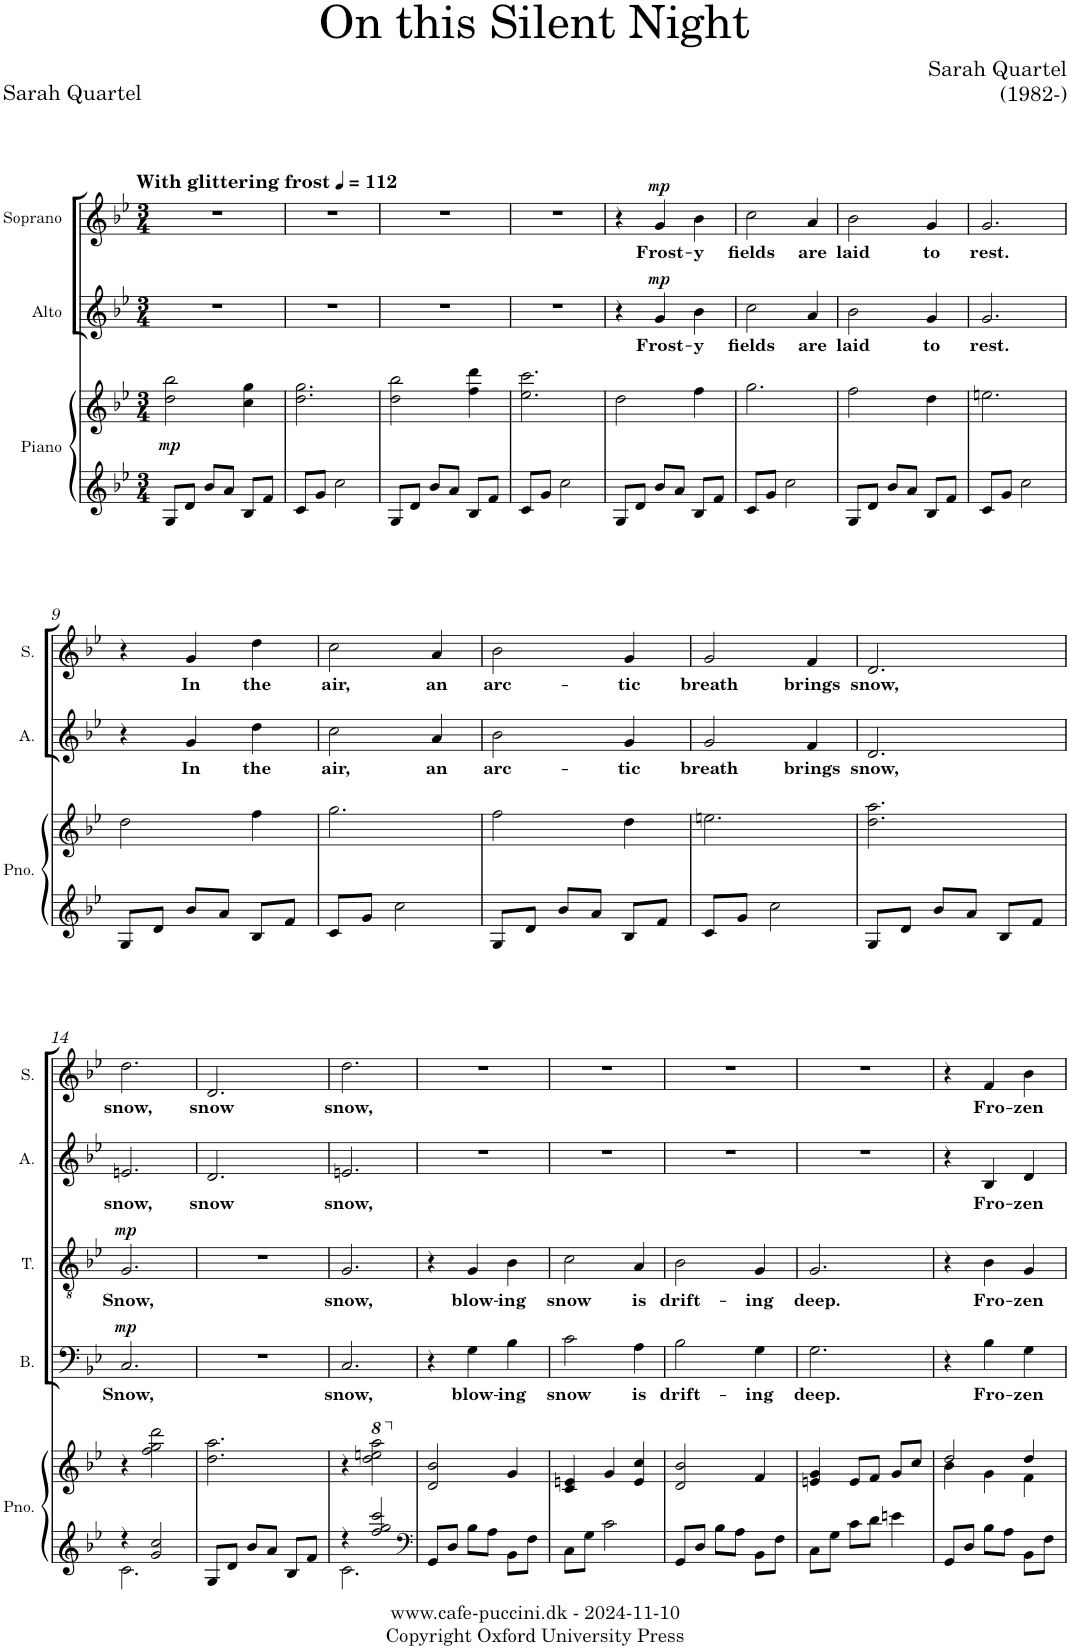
**kern	**kern	**dynam	**kern	**text	**dynam	**kern	**text	**dynam	**kern	**text	**dynam	**kern	**text	**dynam
*part5	*part5	*part5	*part4	*part4	*part4	*part3	*part3	*part3	*part2	*part2	*part2	*part1	*part1	*part1
*staff6	*staff5	*staff5/6	*staff4	*staff4	*staff4	*staff3	*staff3	*staff3	*staff2	*staff2	*staff2	*staff1	*staff1	*staff1
*I"Piano	*	*	*I"Bass	*	*	*I"Tenor	*	*	*I"Alto	*	*	*I"Soprano	*	*
*I'Pno.	*	*	*I'B.	*	*	*I'T.	*	*	*I'A.	*	*	*I'S.	*	*
*	*	*	*stria5	*	*	*stria5	*	*	*	*	*	*	*	*
*clefG2	*clefG2	*	*clefF4	*	*	*clefGv2	*	*	*clefG2	*	*	*clefG2	*	*
*k[b-e-]	*k[b-e-]	*	*k[b-e-]	*	*	*k[b-e-]	*	*	*k[b-e-]	*	*	*k[b-e-]	*	*
*M3/4	*M3/4	*	*M3/4	*	*	*M3/4	*	*	*M3/4	*	*	*M3/4	*	*
*MM112	*MM112	*	*MM112	*	*	*MM112	*	*	*MM112	*	*	*MM112	*	*
=1	=1	=1	=1	=1	=1	=1	=1	=1	=1	=1	=1	=1	=1	=1
!	!	!	!	!	!	!	!	!	!	!	!	!LO:TX:a:B:t=With glittering frost	!	!
!	!	!LO:DY:b	!	!	!	!	!	!	!	!	!	!	!	!
8G/L	2dd\ 2bb-\	mp	2.r	.	.	2.r	.	.	2.r	.	.	2.r	.	.
8d/J	.	.	.	.	.	.	.	.	.	.	.	.	.	.
8b-/L	.	.	.	.	.	.	.	.	.	.	.	.	.	.
8a/J	.	.	.	.	.	.	.	.	.	.	.	.	.	.
8B-/L	4cc\ 4gg\	.	.	.	.	.	.	.	.	.	.	.	.	.
8f/J	.	.	.	.	.	.	.	.	.	.	.	.	.	.
=2	=2	=2	=2	=2	=2	=2	=2	=2	=2	=2	=2	=2	=2	=2
8c/L	2.dd\ 2.gg\	.	2.r	.	.	2.r	.	.	2.r	.	.	2.r	.	.
8g/J	.	.	.	.	.	.	.	.	.	.	.	.	.	.
2cc\	.	.	.	.	.	.	.	.	.	.	.	.	.	.
=3	=3	=3	=3	=3	=3	=3	=3	=3	=3	=3	=3	=3	=3	=3
8G/L	2dd\ 2bb-\	.	2.r	.	.	2.r	.	.	2.r	.	.	2.r	.	.
8d/J	.	.	.	.	.	.	.	.	.	.	.	.	.	.
8b-/L	.	.	.	.	.	.	.	.	.	.	.	.	.	.
8a/J	.	.	.	.	.	.	.	.	.	.	.	.	.	.
8B-/L	4ff\ 4ddd\	.	.	.	.	.	.	.	.	.	.	.	.	.
8f/J	.	.	.	.	.	.	.	.	.	.	.	.	.	.
=4	=4	=4	=4	=4	=4	=4	=4	=4	=4	=4	=4	=4	=4	=4
8c/L	2.ee-\ 2.ccc\	.	2.r	.	.	2.r	.	.	2.r	.	.	2.r	.	.
8g/J	.	.	.	.	.	.	.	.	.	.	.	.	.	.
2cc\	.	.	.	.	.	.	.	.	.	.	.	.	.	.
=5	=5	=5	=5	=5	=5	=5	=5	=5	=5	=5	=5	=5	=5	=5
8G/L	2dd\	.	2.r	.	.	2.r	.	.	4r	.	.	4r	.	.
8d/J	.	.	.	.	.	.	.	.	.	.	.	.	.	.
!	!	!	!	!	!	!	!	!	!	!LO:LY:b	!LO:DY:a	!	!LO:LY:b	!LO:DY:a
8b-/L	.	.	.	.	.	.	.	.	4g/	Frost-	mp	4g/	Frost-	mp
8a/J	.	.	.	.	.	.	.	.	.	.	.	.	.	.
!	!	!	!	!	!	!	!	!	!	!LO:LY:b	!	!	!LO:LY:b	!
8B-/L	4ff\	.	.	.	.	.	.	.	4b-\	-y	.	4b-\	-y	.
8f/J	.	.	.	.	.	.	.	.	.	.	.	.	.	.
=6	=6	=6	=6	=6	=6	=6	=6	=6	=6	=6	=6	=6	=6	=6
!	!	!	!	!	!	!	!	!	!	!LO:LY:b	!	!	!LO:LY:b	!
8c/L	2.gg\	.	2.r	.	.	2.r	.	.	2cc\	fields	.	2cc\	fields	.
8g/J	.	.	.	.	.	.	.	.	.	.	.	.	.	.
2cc\	.	.	.	.	.	.	.	.	.	.	.	.	.	.
!	!	!	!	!	!	!	!	!	!	!LO:LY:b	!	!	!LO:LY:b	!
.	.	.	.	.	.	.	.	.	4a/	are	.	4a/	are	.
=7	=7	=7	=7	=7	=7	=7	=7	=7	=7	=7	=7	=7	=7	=7
!	!	!	!	!	!	!	!	!	!	!LO:LY:b	!	!	!LO:LY:b	!
8G/L	2ff\	.	2.r	.	.	2.r	.	.	2b-\	laid	.	2b-\	laid	.
8d/J	.	.	.	.	.	.	.	.	.	.	.	.	.	.
8b-/L	.	.	.	.	.	.	.	.	.	.	.	.	.	.
8a/J	.	.	.	.	.	.	.	.	.	.	.	.	.	.
!	!	!	!	!	!	!	!	!	!	!LO:LY:b	!	!	!LO:LY:b	!
8B-/L	4dd\	.	.	.	.	.	.	.	4g/	to	.	4g/	to	.
8f/J	.	.	.	.	.	.	.	.	.	.	.	.	.	.
=8	=8	=8	=8	=8	=8	=8	=8	=8	=8	=8	=8	=8	=8	=8
!	!	!	!	!	!	!	!	!	!	!LO:LY:b	!	!	!LO:LY:b	!
8c/L	2.een\	.	2.r	.	.	2.r	.	.	2.g/	rest.	.	2.g/	rest.	.
8g/J	.	.	.	.	.	.	.	.	.	.	.	.	.	.
2cc\	.	.	.	.	.	.	.	.	.	.	.	.	.	.
!!LO:LB:g=z
=9	=9	=9	=9	=9	=9	=9	=9	=9	=9	=9	=9	=9	=9	=9
8G/L	2dd\	.	2.r	.	.	2.r	.	.	4r	.	.	4r	.	.
8d/J	.	.	.	.	.	.	.	.	.	.	.	.	.	.
!	!	!	!	!	!	!	!	!	!	!LO:LY:b	!	!	!LO:LY:b	!
8b-/L	.	.	.	.	.	.	.	.	4g/	In	.	4g/	In	.
8a/J	.	.	.	.	.	.	.	.	.	.	.	.	.	.
!	!	!	!	!	!	!	!	!	!	!LO:LY:b	!	!	!LO:LY:b	!
8B-/L	4ff\	.	.	.	.	.	.	.	4dd\	the	.	4dd\	the	.
8f/J	.	.	.	.	.	.	.	.	.	.	.	.	.	.
=10	=10	=10	=10	=10	=10	=10	=10	=10	=10	=10	=10	=10	=10	=10
!	!	!	!	!	!	!	!	!	!	!LO:LY:b	!	!	!LO:LY:b	!
8c/L	2.gg\	.	2.r	.	.	2.r	.	.	2cc\	air,	.	2cc\	air,	.
8g/J	.	.	.	.	.	.	.	.	.	.	.	.	.	.
2cc\	.	.	.	.	.	.	.	.	.	.	.	.	.	.
!	!	!	!	!	!	!	!	!	!	!LO:LY:b	!	!	!LO:LY:b	!
.	.	.	.	.	.	.	.	.	4a/	an	.	4a/	an	.
=11	=11	=11	=11	=11	=11	=11	=11	=11	=11	=11	=11	=11	=11	=11
!	!	!	!	!	!	!	!	!	!	!LO:LY:b	!	!	!LO:LY:b	!
8G/L	2ff\	.	2.r	.	.	2.r	.	.	2b-\	arc-	.	2b-\	arc-	.
8d/J	.	.	.	.	.	.	.	.	.	.	.	.	.	.
8b-/L	.	.	.	.	.	.	.	.	.	.	.	.	.	.
8a/J	.	.	.	.	.	.	.	.	.	.	.	.	.	.
!	!	!	!	!	!	!	!	!	!	!LO:LY:b	!	!	!LO:LY:b	!
8B-/L	4dd\	.	.	.	.	.	.	.	4g/	-tic	.	4g/	-tic	.
8f/J	.	.	.	.	.	.	.	.	.	.	.	.	.	.
=12	=12	=12	=12	=12	=12	=12	=12	=12	=12	=12	=12	=12	=12	=12
!	!	!	!	!	!	!	!	!	!	!LO:LY:b	!	!	!LO:LY:b	!
8c/L	2.een\	.	2.r	.	.	2.r	.	.	2g/	breath	.	2g/	breath	.
8g/J	.	.	.	.	.	.	.	.	.	.	.	.	.	.
2cc\	.	.	.	.	.	.	.	.	.	.	.	.	.	.
!	!	!	!	!	!	!	!	!	!	!LO:LY:b	!	!	!LO:LY:b	!
.	.	.	.	.	.	.	.	.	4f/	brings	.	4f/	brings	.
=13	=13	=13	=13	=13	=13	=13	=13	=13	=13	=13	=13	=13	=13	=13
!	!	!	!	!	!	!	!	!	!	!LO:LY:b	!	!	!LO:LY:b	!
8G/L	2.dd\ 2.aa\	.	2.r	.	.	2.r	.	.	2.d/	snow,	.	2.d/	snow,	.
8d/J	.	.	.	.	.	.	.	.	.	.	.	.	.	.
8b-/L	.	.	.	.	.	.	.	.	.	.	.	.	.	.
8a/J	.	.	.	.	.	.	.	.	.	.	.	.	.	.
8B-/L	.	.	.	.	.	.	.	.	.	.	.	.	.	.
8f/J	.	.	.	.	.	.	.	.	.	.	.	.	.	.
!!LO:LB:g=z
=14	=14	=14	=14	=14	=14	=14	=14	=14	=14	=14	=14	=14	=14	=14
*^	*	*	*	*	*	*	*	*	*	*	*	*	*	*
!	!	!	!	!	!LO:LY:b	!LO:DY:a	!	!LO:LY:b	!LO:DY:a	!	!LO:LY:b	!	!	!LO:LY:b	!
4r	2.c\	4r	.	2.C/	Snow,	mp	2.G/	Snow,	mp	2.en/	snow,	.	2.dd\	snow,	.
2g/ 2cc/	.	2ff\ 2gg\ 2ddd\	.	.	.	.	.	.	.	.	.	.	.	.	.
*v	*v	*	*	*	*	*	*	*	*	*	*	*	*	*	*
=15	=15	=15	=15	=15	=15	=15	=15	=15	=15	=15	=15	=15	=15	=15
!	!	!	!	!	!	!	!	!	!	!LO:LY:b	!	!	!LO:LY:b	!
8G/L	2.dd\ 2.aa\	.	2.r	.	.	2.r	.	.	2.d/	snow	.	2.d/	snow	.
8d/J	.	.	.	.	.	.	.	.	.	.	.	.	.	.
8b-/L	.	.	.	.	.	.	.	.	.	.	.	.	.	.
8a/J	.	.	.	.	.	.	.	.	.	.	.	.	.	.
8B-/L	.	.	.	.	.	.	.	.	.	.	.	.	.	.
8f/J	.	.	.	.	.	.	.	.	.	.	.	.	.	.
=16	=16	=16	=16	=16	=16	=16	=16	=16	=16	=16	=16	=16	=16	=16
*^	*	*	*	*	*	*	*	*	*	*	*	*	*	*
!	!	!	!	!	!LO:LY:b	!	!	!LO:LY:b	!	!	!LO:LY:b	!	!	!LO:LY:b	!
4r	2.c\	4r	.	2.C/	snow,	.	2.G/	snow,	.	2.en/	snow,	.	2.dd\	snow,	.
*	*	*8va	*	*	*	*	*	*	*	*	*	*	*	*	*
2ff/ 2gg/ 2ccc/	.	2ddd\ 2eeen\ 2aaa\	.	.	.	.	.	.	.	.	.	.	.	.	.
*v	*v	*	*	*	*	*	*	*	*	*	*	*	*	*	*
=17	=17	=17	=17	=17	=17	=17	=17	=17	=17	=17	=17	=17	=17	=17
*clefF4	*	*	*	*	*	*	*	*	*	*	*	*	*	*
*	*X8va	*	*	*	*	*	*	*	*	*	*	*	*	*
8GG/L	2d/ 2b-/	.	4r	.	.	4r	.	.	2.r	.	.	2.r	.	.
8D/J	.	.	.	.	.	.	.	.	.	.	.	.	.	.
!	!	!	!	!LO:LY:b	!	!	!LO:LY:b	!	!	!	!	!	!	!
8B-\L	.	.	4G\	blow-	.	4G/	blow-	.	.	.	.	.	.	.
8A\J	.	.	.	.	.	.	.	.	.	.	.	.	.	.
!	!	!	!	!LO:LY:b	!	!	!LO:LY:b	!	!	!	!	!	!	!
8BB-\L	4g/	.	4B-\	-ing	.	4B-\	-ing	.	.	.	.	.	.	.
8F\J	.	.	.	.	.	.	.	.	.	.	.	.	.	.
=18	=18	=18	=18	=18	=18	=18	=18	=18	=18	=18	=18	=18	=18	=18
!	!	!	!	!LO:LY:b	!	!	!LO:LY:b	!	!	!	!	!	!	!
8C\L	4c/ 4en/	.	2c\	snow	.	2c\	snow	.	2.r	.	.	2.r	.	.
8G\J	.	.	.	.	.	.	.	.	.	.	.	.	.	.
2c\	4g/	.	.	.	.	.	.	.	.	.	.	.	.	.
!	!	!	!	!LO:LY:b	!	!	!LO:LY:b	!	!	!	!	!	!	!
.	4e/ 4cc/	.	4A\	is	.	4A/	is	.	.	.	.	.	.	.
=19	=19	=19	=19	=19	=19	=19	=19	=19	=19	=19	=19	=19	=19	=19
!	!	!	!	!LO:LY:b	!	!	!LO:LY:b	!	!	!	!	!	!	!
8GG/L	2d/ 2b-/	.	2B-\	drift-	.	2B-\	drift-	.	2.r	.	.	2.r	.	.
8D/J	.	.	.	.	.	.	.	.	.	.	.	.	.	.
8B-\L	.	.	.	.	.	.	.	.	.	.	.	.	.	.
8A\J	.	.	.	.	.	.	.	.	.	.	.	.	.	.
!	!	!	!	!LO:LY:b	!	!	!LO:LY:b	!	!	!	!	!	!	!
8BB-\L	4f/	.	4G\	-ing	.	4G/	-ing	.	.	.	.	.	.	.
8F\J	.	.	.	.	.	.	.	.	.	.	.	.	.	.
=20	=20	=20	=20	=20	=20	=20	=20	=20	=20	=20	=20	=20	=20	=20
!	!	!	!	!LO:LY:b	!	!	!LO:LY:b	!	!	!	!	!	!	!
8C\L	4en/ 4g/	.	2.G\	deep.	.	2.G/	deep.	.	2.r	.	.	2.r	.	.
8G\J	.	.	.	.	.	.	.	.	.	.	.	.	.	.
8c\L	8e/L	.	.	.	.	.	.	.	.	.	.	.	.	.
8d\J	8f/J	.	.	.	.	.	.	.	.	.	.	.	.	.
4en\	8g/L	.	.	.	.	.	.	.	.	.	.	.	.	.
.	8cc/J	.	.	.	.	.	.	.	.	.	.	.	.	.
=21	=21	=21	=21	=21	=21	=21	=21	=21	=21	=21	=21	=21	=21	=21
*	*^	*	*	*	*	*	*	*	*	*	*	*	*	*
8GG/L	2dd/	4b-\	.	4r	.	.	4r	.	.	4r	.	.	4r	.	.
8D/J	.	.	.	.	.	.	.	.	.	.	.	.	.	.	.
!	!	!	!	!	!LO:LY:b	!	!	!LO:LY:b	!	!	!LO:LY:b	!	!	!LO:LY:b	!
8B-\L	.	4g\	.	4B-\	Fro-	.	4B-\	Fro-	.	4B-/	Fro-	.	4f/	Fro-	.
8A\J	.	.	.	.	.	.	.	.	.	.	.	.	.	.	.
!	!	!	!	!	!LO:LY:b	!	!	!LO:LY:b	!	!	!LO:LY:b	!	!	!LO:LY:b	!
8BB-\L	4dd/	4f\	.	4G\	-zen	.	4G/	-zen	.	4d/	-zen	.	4b-\	-zen	.
8F\J	.	.	.	.	.	.	.	.	.	.	.	.	.	.	.
*	*v	*v	*	*	*	*	*	*	*	*	*	*	*	*	*
=	=	=	=	=	=	=	=	=	=	=	=	=	=	=
*-	*-	*-	*-	*-	*-	*-	*-	*-	*-	*-	*-	*-	*-	*-
